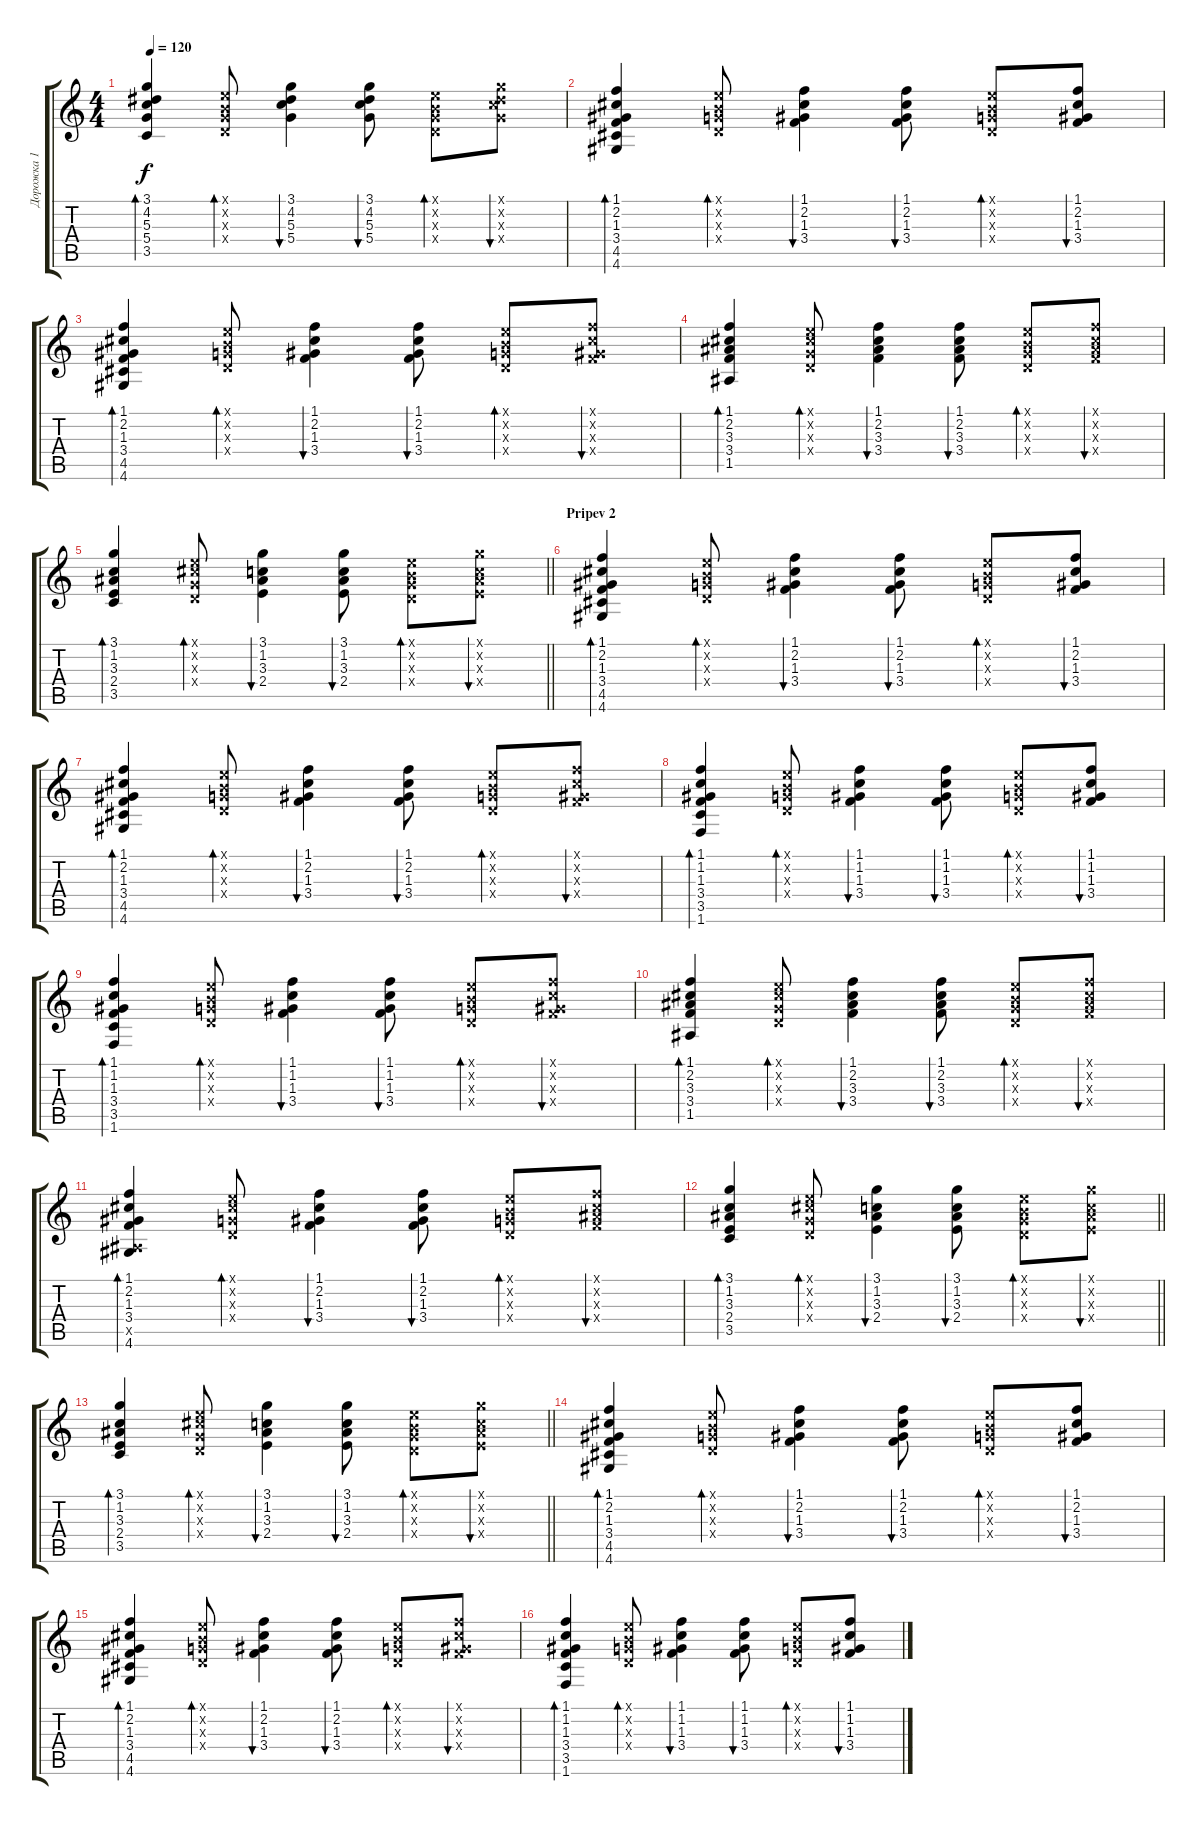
\track ("Дорожка 1" "Дорожка 1") {instrument acousticguitarsteel}
\staff {score tabs}
\tuning (E4 B3 G3 D3 A2 E2) {hide}
\ts (4 4)
\tempo 120
\clef g2
\ks c
(3.1 4.2 5.3 5.4 3.5).4{bd 60 dy f} (0.1{x} 0.2{x} 0.3{x} 0.4{x}).8{bd 60} (3.1 4.2 5.3 5.4).4{bu 60} (3.1 4.2 5.3 5.4).8{bu 60} (0.1{x} 0.2{x} 0.3{x} 0.4{x}).8{bd 60} (3.1{x} 4.2{x} 5.3{x} 5.4{x}).8{bu 60} |
(1.1 2.2 1.3 3.4 4.5 4.6).4{bd 60} (0.1{x} 0.2{x} 0.3{x} 0.4{x}).8{bd 60} (1.1 2.2 1.3 3.4).4{bu 60} (1.1 2.2 1.3 3.4).8{bu 60} (0.1{x} 0.2{x} 0.3{x} 0.4{x}).8{bd 60} (1.1 2.2 1.3 3.4).8{bu 60} |
(1.1 2.2 1.3 3.4 4.5 4.6).4{bd 60} (0.1{x} 0.2{x} 0.3{x} 0.4{x}).8{bd 60} (1.1 2.2 1.3 3.4).4{bu 60} (1.1 2.2 1.3 3.4).8{bu 60} (0.1{x} 0.2{x} 0.3{x} 0.4{x}).8{bd 60} (1.1{x} 2.2{x} 1.3{x} 3.4{x}).8{bu 60} |
(1.1 2.2 3.3 3.4 1.5).4{bd 60} (0.1{x} 2.2{x} 0.3{x} 0.4{x}).8{bd 60} (1.1 2.2 3.3 3.4).4{bu 60} (1.1 2.2 3.3 3.4).8{bu 60} (0.1{x} 0.2{x} 0.3{x} 0.4{x}).8{bd 60} (1.1{x} 2.2{x} 3.3{x} 3.4{x}).8{bu 60} |
\barLineRight lightlight
(3.1 1.2 3.3 2.4 3.5).4{bd 60} (0.1{x} 2.2{x} 0.3{x} 0.4{x}).8{bd 60} (3.1 1.2 3.3 2.4).4{bu 60} (3.1 1.2 3.3 2.4).8{bu 60} (0.1{x} 0.2{x} 0.3{x} 0.4{x}).8{bd 60} (3.1{x} 1.2{x} 3.3{x} 2.4{x}).8{bu 60} |
\section ("" "Pripev 2")
(1.1 2.2 1.3 3.4 4.5 4.6).4{bd 60} (0.1{x} 0.2{x} 0.3{x} 0.4{x}).8{bd 60} (1.1 2.2 1.3 3.4).4{bu 60} (1.1 2.2 1.3 3.4).8{bu 60} (0.1{x} 0.2{x} 0.3{x} 0.4{x}).8{bd 60} (1.1 2.2 1.3 3.4).8{bu 60} |
(1.1 2.2 1.3 3.4 4.5 4.6).4{bd 60} (0.1{x} 0.2{x} 0.3{x} 0.4{x}).8{bd 60} (1.1 2.2 1.3 3.4).4{bu 60} (1.1 2.2 1.3 3.4).8{bu 60} (0.1{x} 0.2{x} 0.3{x} 0.4{x}).8{bd 60} (1.1{x} 2.2{x} 1.3{x} 3.4{x}).8{bu 60} |
(1.1 1.2 1.3 3.4 3.5 1.6).4{bd 60} (0.1{x} 0.2{x} 0.3{x} 0.4{x}).8{bd 60} (1.1 1.2 1.3 3.4).4{bu 60} (1.1 1.2 1.3 3.4).8{bu 60} (0.1{x} 0.2{x} 0.3{x} 0.4{x}).8{bd 60} (1.1 1.2 1.3 3.4).8{bu 60} |
(1.1 1.2 1.3 3.4 3.5 1.6).4{bd 60} (0.1{x} 0.2{x} 0.3{x} 0.4{x}).8{bd 60} (1.1 1.2 1.3 3.4).4{bu 60} (1.1 1.2 1.3 3.4).8{bu 60} (0.1{x} 0.2{x} 0.3{x} 0.4{x}).8{bd 60} (1.1{x} 1.2{x} 1.3{x} 3.4{x}).8{bu 60} |
(1.1 2.2 3.3 3.4 1.5).4{bd 60} (0.1{x} 2.2{x} 0.3{x} 0.4{x}).8{bd 60} (1.1 2.2 3.3 3.4).4{bu 60} (1.1 2.2 3.3 3.4).8{bu 60} (0.1{x} 0.2{x} 0.3{x} 0.4{x}).8{bd 60} (1.1{x} 2.2{x} 3.3{x} 3.4{x}).8{bu 60} |
(1.1 2.2 1.3 3.4 1.5{x} 4.6).4{bd 60} (0.1{x} 2.2{x} 0.3{x} 0.4{x}).8{bd 60} (1.1 2.2 1.3 3.4).4{bu 60} (1.1 2.2 1.3 3.4).8{bu 60} (0.1{x} 0.2{x} 0.3{x} 0.4{x}).8{bd 60} (1.1{x} 2.2{x} 3.3{x} 3.4{x}).8{bu 60} |
\barLineRight lightlight
(3.1 1.2 3.3 2.4 3.5).4{bd 60} (0.1{x} 2.2{x} 0.3{x} 0.4{x}).8{bd 60} (3.1 1.2 3.3 2.4).4{bu 60} (3.1 1.2 3.3 2.4).8{bu 60} (0.1{x} 0.2{x} 0.3{x} 0.4{x}).8{bd 60} (3.1{x} 1.2{x} 3.3{x} 2.4{x}).8{bu 60} |
\barLineRight lightlight
(3.1 1.2 3.3 2.4 3.5).4{bd 60} (0.1{x} 2.2{x} 0.3{x} 0.4{x}).8{bd 60} (3.1 1.2 3.3 2.4).4{bu 60} (3.1 1.2 3.3 2.4).8{bu 60} (0.1{x} 0.2{x} 0.3{x} 0.4{x}).8{bd 60} (3.1{x} 1.2{x} 3.3{x} 2.4{x}).8{bu 60} |
(1.1 2.2 1.3 3.4 4.5 4.6).4{bd 60} (0.1{x} 0.2{x} 0.3{x} 0.4{x}).8{bd 60} (1.1 2.2 1.3 3.4).4{bu 60} (1.1 2.2 1.3 3.4).8{bu 60} (0.1{x} 0.2{x} 0.3{x} 0.4{x}).8{bd 60} (1.1 2.2 1.3 3.4).8{bu 60} |
(1.1 2.2 1.3 3.4 4.5 4.6).4{bd 60} (0.1{x} 0.2{x} 0.3{x} 0.4{x}).8{bd 60} (1.1 2.2 1.3 3.4).4{bu 60} (1.1 2.2 1.3 3.4).8{bu 60} (0.1{x} 0.2{x} 0.3{x} 0.4{x}).8{bd 60} (1.1{x} 2.2{x} 1.3{x} 3.4{x}).8{bu 60} |
(1.1 1.2 1.3 3.4 3.5 1.6).4{bd 60} (0.1{x} 0.2{x} 0.3{x} 0.4{x}).8{bd 60} (1.1 1.2 1.3 3.4).4{bu 60} (1.1 1.2 1.3 3.4).8{bu 60} (0.1{x} 0.2{x} 0.3{x} 0.4{x}).8{bd 60} (1.1 1.2 1.3 3.4).8{bu 60}
